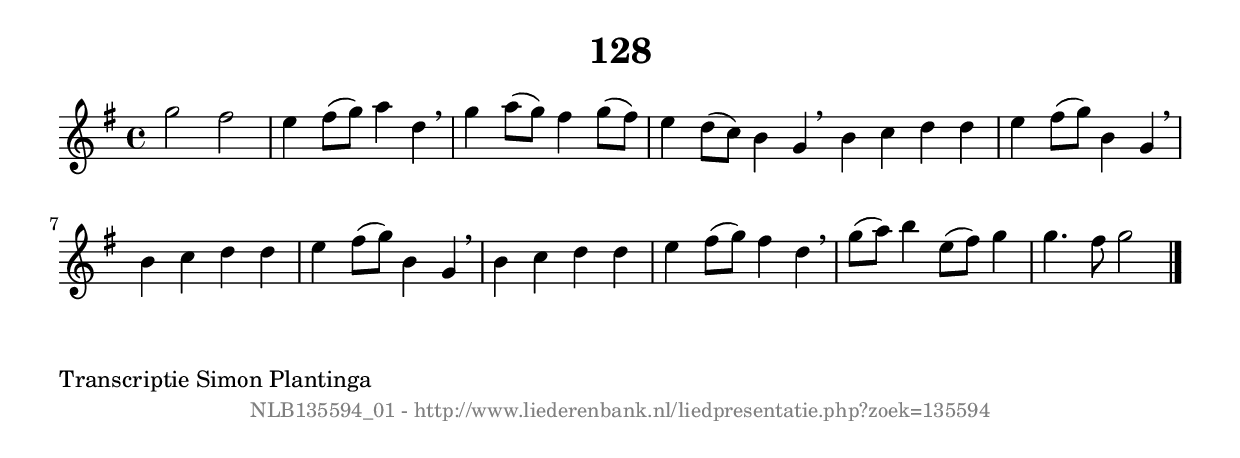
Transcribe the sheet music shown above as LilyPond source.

%
% produced by wce2krn 1.64 (7 June 2014)
%
\version"2.16"
#(append! paper-alist '(("long" . (cons (* 210 mm) (* 2000 mm)))))
#(set-default-paper-size "long")
sb = {\breathe}
mBreak = {\breathe }
bBreak = {\breathe }
x = {\once\override NoteHead #'style = #'cross }
gl=\glissando
itime={\override Staff.TimeSignature #'stencil = ##f }
ficta = {\once\set suggestAccidentals = ##t}
fine = {\once\override Score.RehearsalMark #'self-alignment-X = #1 \mark \markup {\italic{Fine}}}
dc = {\once\override Score.RehearsalMark #'self-alignment-X = #1 \mark \markup {\italic{D.C.}}}
dcf = {\once\override Score.RehearsalMark #'self-alignment-X = #1 \mark \markup {\italic{D.C. al Fine}}}
dcc = {\once\override Score.RehearsalMark #'self-alignment-X = #1 \mark \markup {\italic{D.C. al Coda}}}
ds = {\once\override Score.RehearsalMark #'self-alignment-X = #1 \mark \markup {\italic{D.S.}}}
dsf = {\once\override Score.RehearsalMark #'self-alignment-X = #1 \mark \markup {\italic{D.S. al Fine}}}
dsc = {\once\override Score.RehearsalMark #'self-alignment-X = #1 \mark \markup {\italic{D.S. al Coda}}}
pv = {\set Score.repeatCommands = #'((volta "1"))}
sv = {\set Score.repeatCommands = #'((volta "2"))}
tv = {\set Score.repeatCommands = #'((volta "3"))}
qv = {\set Score.repeatCommands = #'((volta "4"))}
xv = {\set Score.repeatCommands = #'((volta #f))}
\header{ tagline = ""
title = "128"
}
\score {{
\key g \major
\relative g'
{
\set melismaBusyProperties = #'()
\time 4/4
\tempo 4=120
\override Score.MetronomeMark #'transparent = ##t
\override Score.RehearsalMark #'break-visibility = #(vector #t #t #f)
g'2 fis2 | e4 fis8( g8) a4 d,4 \sb | g4 a8( g8) fis4 g8( fis8) | e4 d8( c8) b4 g4 \bar ":|:" \bBreak
b4 c4 d4 d4 | e4 fis8( g8) b,4 g4 \sb | b4 c4 d4 d4 | e4 fis8( g8) b,4 g4 | \mBreak \bar "|"
b4 c4 d4 d4 | e4 fis8( g8) fis4 d4 \sb | g8( a8) b4 e,8( fis8) g4 | g4. fis8 g2 \bar "|."
 }}
 \midi { }
 \layout {
            indent = 0.0\cm
}
}
\markup { \wordwrap-string #" 
Transcriptie Simon Plantinga
"}
\markup { \vspace #0 } \markup { \with-color #grey \fill-line { \center-column { \smaller "NLB135594_01 - http://www.liederenbank.nl/liedpresentatie.php?zoek=135594" } } }
